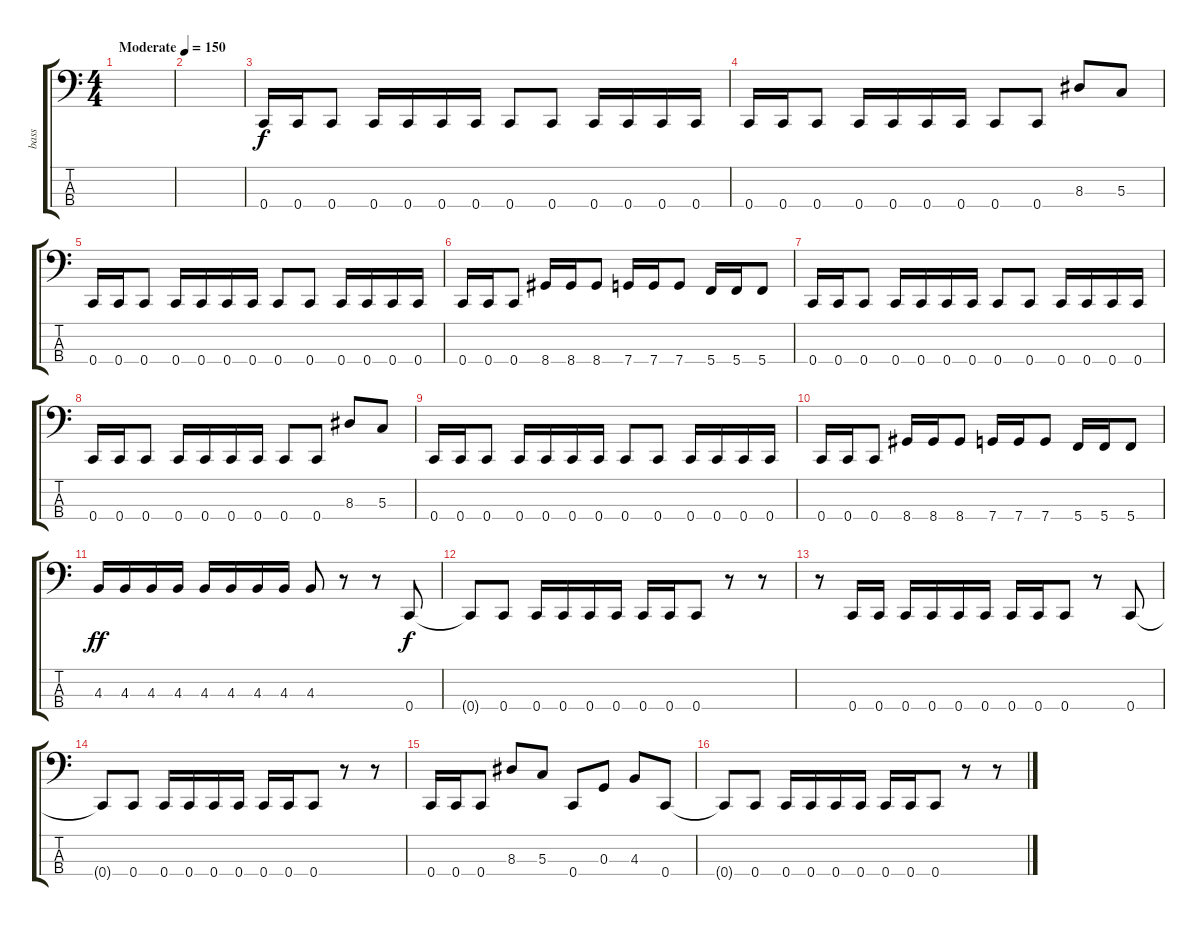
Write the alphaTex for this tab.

\track ("bass" "bass") {instrument electricbasspick}
\staff {score tabs}
\tuning (F2 C2 G1 C1) {hide}
\ts (4 4)
\tempo (150 "Moderate")
\clef f4
\ks c
|
|
0.4.16 0.4.16 0.4.8 0.4.16 0.4.16 0.4.16 0.4.16 0.4.8 0.4.8 0.4.16 0.4.16 0.4.16 0.4.16 |
0.4.16 0.4.16 0.4.8 0.4.16 0.4.16 0.4.16 0.4.16 0.4.8 0.4.8 8.3.8 5.3.8 |
0.4.16 0.4.16 0.4.8 0.4.16 0.4.16 0.4.16 0.4.16 0.4.8 0.4.8 0.4.16 0.4.16 0.4.16 0.4.16 |
0.4.16 0.4.16 0.4.8 8.4.16 8.4.16 8.4.8 7.4.16 7.4.16 7.4.8 5.4.16 5.4.16 5.4.8 |
0.4.16 0.4.16 0.4.8 0.4.16 0.4.16 0.4.16 0.4.16 0.4.8 0.4.8 0.4.16 0.4.16 0.4.16 0.4.16 |
0.4.16 0.4.16 0.4.8 0.4.16 0.4.16 0.4.16 0.4.16 0.4.8 0.4.8 8.3.8 5.3.8 |
0.4.16 0.4.16 0.4.8 0.4.16 0.4.16 0.4.16 0.4.16 0.4.8 0.4.8 0.4.16 0.4.16 0.4.16 0.4.16 |
0.4.16 0.4.16 0.4.8 8.4.16 8.4.16 8.4.8 7.4.16 7.4.16 7.4.8 5.4.16 5.4.16 5.4.8 |
4.3.16{dy ff} 4.3.16 4.3.16 4.3.16 4.3.16 4.3.16 4.3.16 4.3.16 4.3.8 r.8 r.8 0.4.8{dy f} |
0.4{t}.8 0.4.8 0.4.16 0.4.16 0.4.16 0.4.16 0.4.16 0.4.16 0.4.8 r.8 r.8 |
r.8 0.4.16 0.4.16 0.4.16 0.4.16 0.4.16 0.4.16 0.4.16 0.4.16 0.4.8 r.8 0.4.8 |
0.4{t}.8 0.4.8 0.4.16 0.4.16 0.4.16 0.4.16 0.4.16 0.4.16 0.4.8 r.8 r.8 |
0.4.16 0.4.16 0.4.8 8.3.8 5.3.8 0.4.8 0.3.8 4.3.8 0.4.8 |
0.4{t}.8 0.4.8 0.4.16 0.4.16 0.4.16 0.4.16 0.4.16 0.4.16 0.4.8 r.8 r.8
